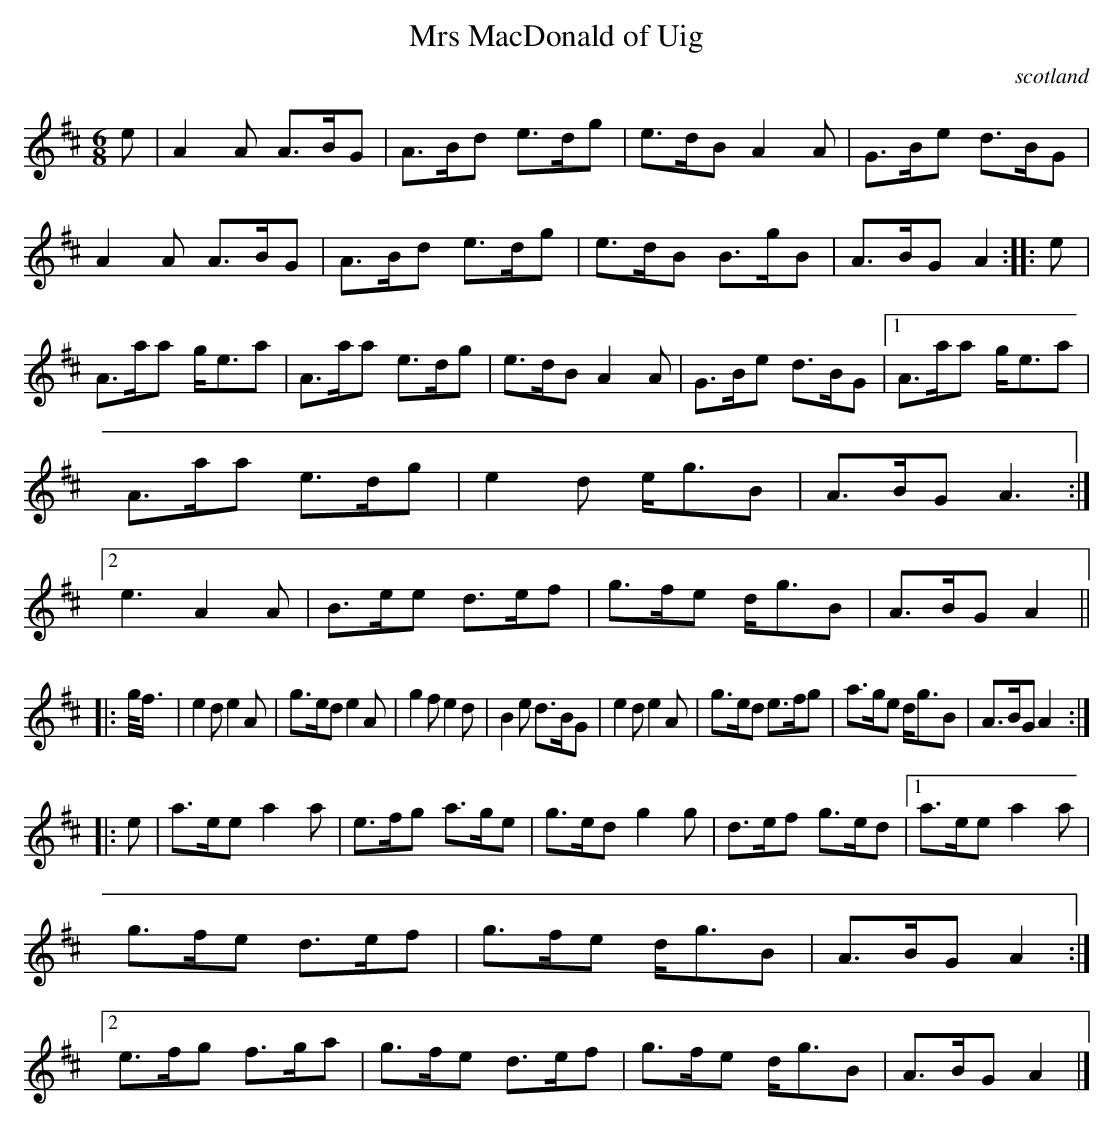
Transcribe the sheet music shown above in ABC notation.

X:1
T:Mrs MacDonald of Uig
O:scotland
M:6/8
K:Amix
e|\
A2A A>BG|A>Bd e>dg|e>dB A2A|G>Be d>BG|\
A2A A>BG|A>Bd e>dg|e>dB B>gB|A>BG A2::\
e|\
A>aa g<ea|A>aa e>dg|e>dB A2A|G>Be d>BG\
|1  A>aa g<ea|A>aa e>dg|e2d e<gB|A>BG A3\
:|2 e3 A2A|B>ee d>ef|g>fe d<gB|A>BG A2||
|:g/<f/|\
e2d e2A|g>ed e2A|g2f e2d|B2e d>BG|\
e2d e2A|g>ed e>fg|a>ge d<gB|A>BG A2::
e|\
a>ee a2a|e>fg a>ge|g>ed g2g|d>ef g>ed\
|1  a>ee a2a|g>fe d>ef|g>fe d<gB|A>BG A2\
:|2 e>fg f>ga|g>fe d>ef|g>fe d<gB|A>BG A2|]
